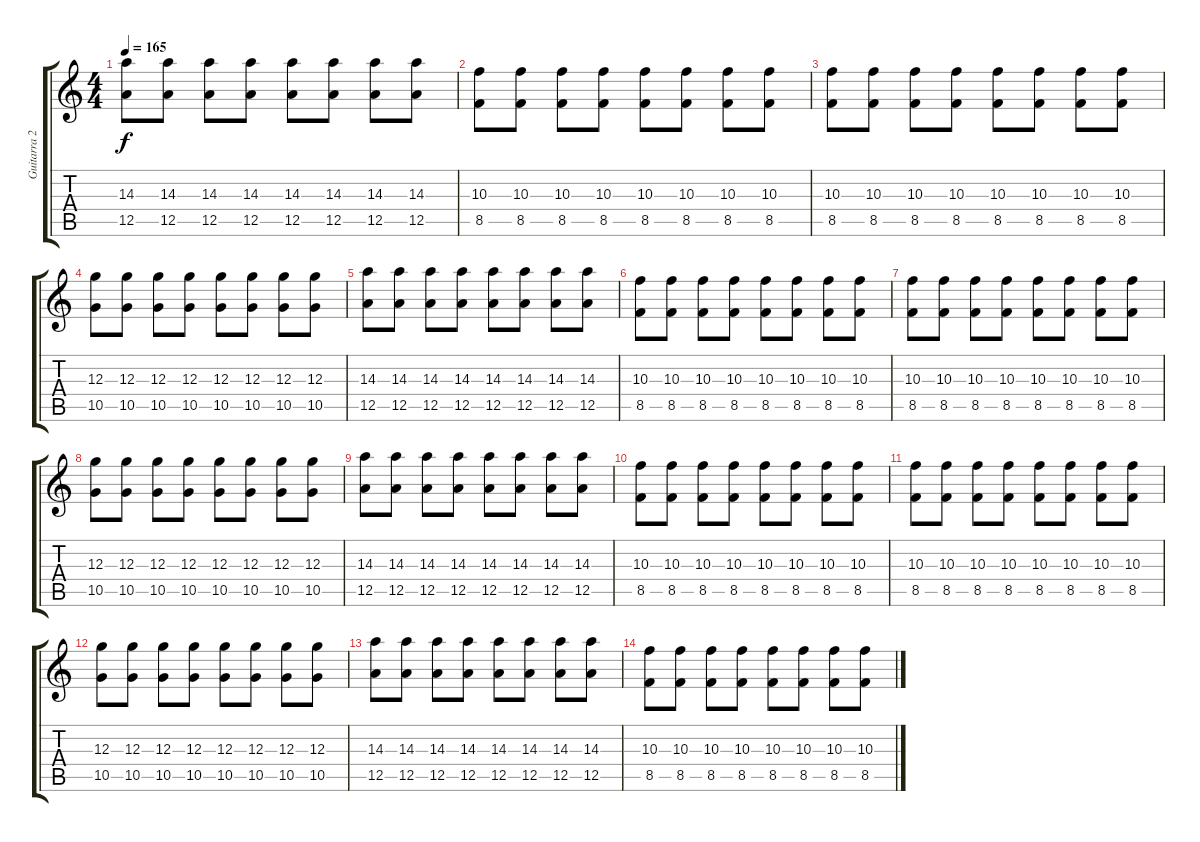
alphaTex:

\track ("Guitarra 2" "Guitarra 2") {instrument distortionguitar}
\staff {score tabs}
\tuning (E4 B3 G3 D3 A2 E2) {hide}
\ts (4 4)
\tempo 165
\clef g2
\ks c
(14.3 12.5).8{dy f} (14.3 12.5).8 (14.3 12.5).8 (14.3 12.5).8 (14.3 12.5).8 (14.3 12.5).8 (14.3 12.5).8 (14.3 12.5).8 |
(10.3 8.5).8 (10.3 8.5).8 (10.3 8.5).8 (10.3 8.5).8 (10.3 8.5).8 (10.3 8.5).8 (10.3 8.5).8 (10.3 8.5).8 |
(10.3 8.5).8 (10.3 8.5).8 (10.3 8.5).8 (10.3 8.5).8 (10.3 8.5).8 (10.3 8.5).8 (10.3 8.5).8 (10.3 8.5).8 |
(12.3 10.5).8 (12.3 10.5).8 (12.3 10.5).8 (12.3 10.5).8 (12.3 10.5).8 (12.3 10.5).8 (12.3 10.5).8 (12.3 10.5).8 |
(14.3 12.5).8 (14.3 12.5).8 (14.3 12.5).8 (14.3 12.5).8 (14.3 12.5).8 (14.3 12.5).8 (14.3 12.5).8 (14.3 12.5).8 |
(10.3 8.5).8 (10.3 8.5).8 (10.3 8.5).8 (10.3 8.5).8 (10.3 8.5).8 (10.3 8.5).8 (10.3 8.5).8 (10.3 8.5).8 |
(10.3 8.5).8{volume 10} (10.3 8.5).8 (10.3 8.5).8 (10.3 8.5).8 (10.3 8.5).8 (10.3 8.5).8 (10.3 8.5).8 (10.3 8.5).8 |
(12.3 10.5).8 (12.3 10.5).8 (12.3 10.5).8 (12.3 10.5).8 (12.3 10.5).8 (12.3 10.5).8 (12.3 10.5).8 (12.3 10.5).8 |
(14.3 12.5).8 (14.3 12.5).8 (14.3 12.5).8 (14.3 12.5).8 (14.3 12.5).8 (14.3 12.5).8 (14.3 12.5).8 (14.3 12.5).8 |
(10.3 8.5).8 (10.3 8.5).8 (10.3 8.5).8 (10.3 8.5).8 (10.3 8.5).8 (10.3 8.5).8 (10.3 8.5).8 (10.3 8.5).8 |
(10.3 8.5).8 (10.3 8.5).8 (10.3 8.5).8 (10.3 8.5).8 (10.3 8.5).8 (10.3 8.5).8 (10.3 8.5).8 (10.3 8.5).8 |
(12.3 10.5).8 (12.3 10.5).8 (12.3 10.5).8 (12.3 10.5).8 (12.3 10.5).8 (12.3 10.5).8 (12.3 10.5).8 (12.3 10.5).8 |
(14.3 12.5).8 (14.3 12.5).8 (14.3 12.5).8 (14.3 12.5).8 (14.3 12.5).8 (14.3 12.5).8 (14.3 12.5).8 (14.3 12.5).8 |
(10.3 8.5).8 (10.3 8.5).8 (10.3 8.5).8 (10.3 8.5).8 (10.3 8.5).8 (10.3 8.5).8 (10.3 8.5).8 (10.3 8.5).8
